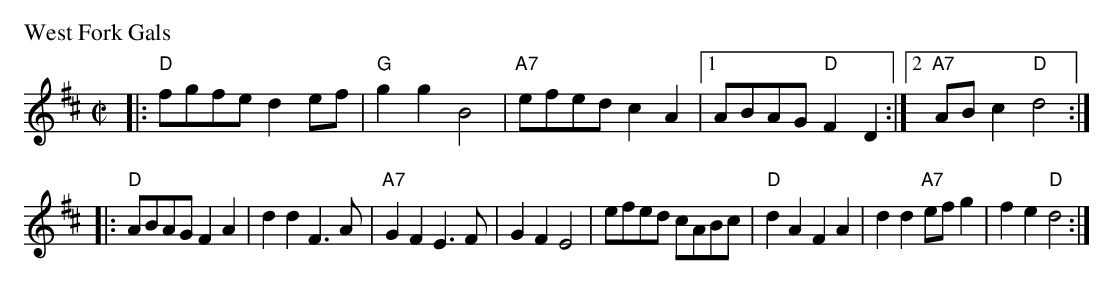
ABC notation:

X:1
P: West Fork Gals
M: C|
L: 1/8
K: D
|: "D"fgfe d2ef | "G"g2g2 B4 | "A7"efed c2A2 |1 ABAG "D"F2D2 :|2 "A7"ABc2 "D"d4 :|
|: "D"ABAG F2A2 | d2d2 F3A | "A7"G2F2 E3F | G2F2 E4 | efed cABc | "D"d2A2 F2A2 | d2d2 "A7"efg2 | f2e2 "D"d4 :|
